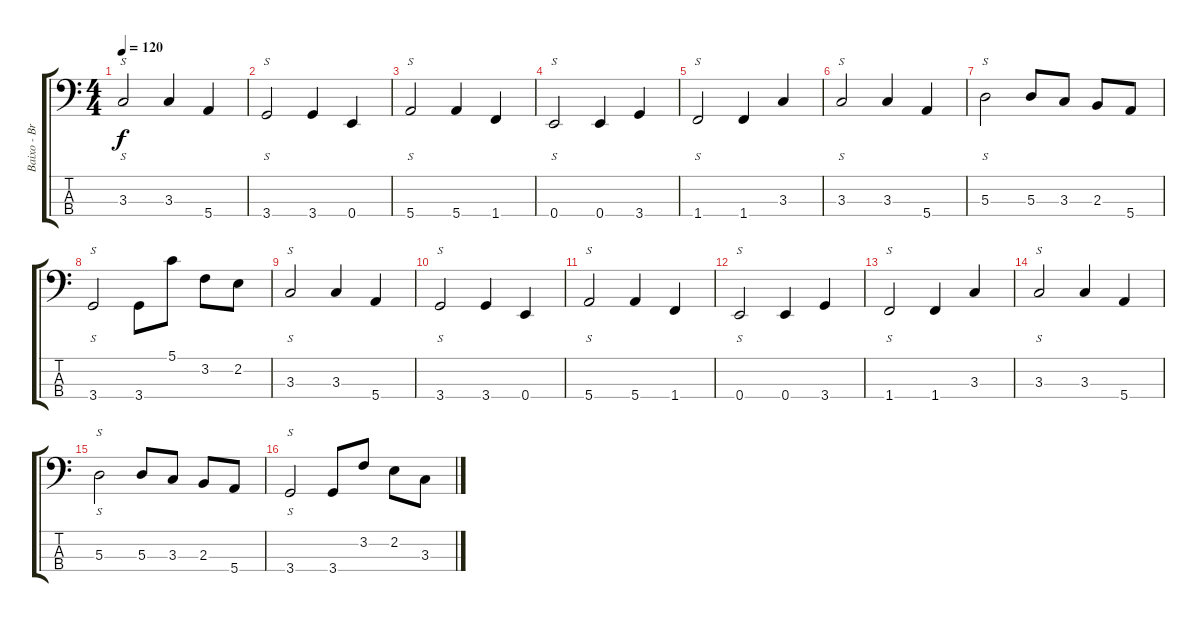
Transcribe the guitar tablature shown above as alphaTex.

\track ("Baixo - Bruno" "Baixo - Br") {instrument electricbassfinger}
\staff {score tabs}
\tuning (G2 D2 A1 E1) {hide}
\ts (4 4)
\tempo 120
\clef f4
\ks c
3.3.2{s dy f} 3.3.4 5.4.4 |
3.4.2{s} 3.4.4 0.4.4 |
5.4.2{s} 5.4.4 1.4.4 |
0.4.2{s} 0.4.4 3.4.4 |
1.4.2{s} 1.4.4 3.3.4 |
3.3.2{s} 3.3.4 5.4.4 |
5.3.2{s} 5.3.8 3.3.8 2.3.8 5.4.8 |
3.4.2{s} 3.4.8 5.1.8 3.2.8 2.2.8 |
3.3.2{s} 3.3.4 5.4.4 |
3.4.2{s} 3.4.4 0.4.4 |
5.4.2{s} 5.4.4 1.4.4 |
0.4.2{s} 0.4.4 3.4.4 |
1.4.2{s} 1.4.4 3.3.4 |
3.3.2{s} 3.3.4 5.4.4 |
5.3.2{s} 5.3.8 3.3.8 2.3.8 5.4.8 |
3.4.2{s} 3.4.8 3.2.8 2.2.8 3.3.8
